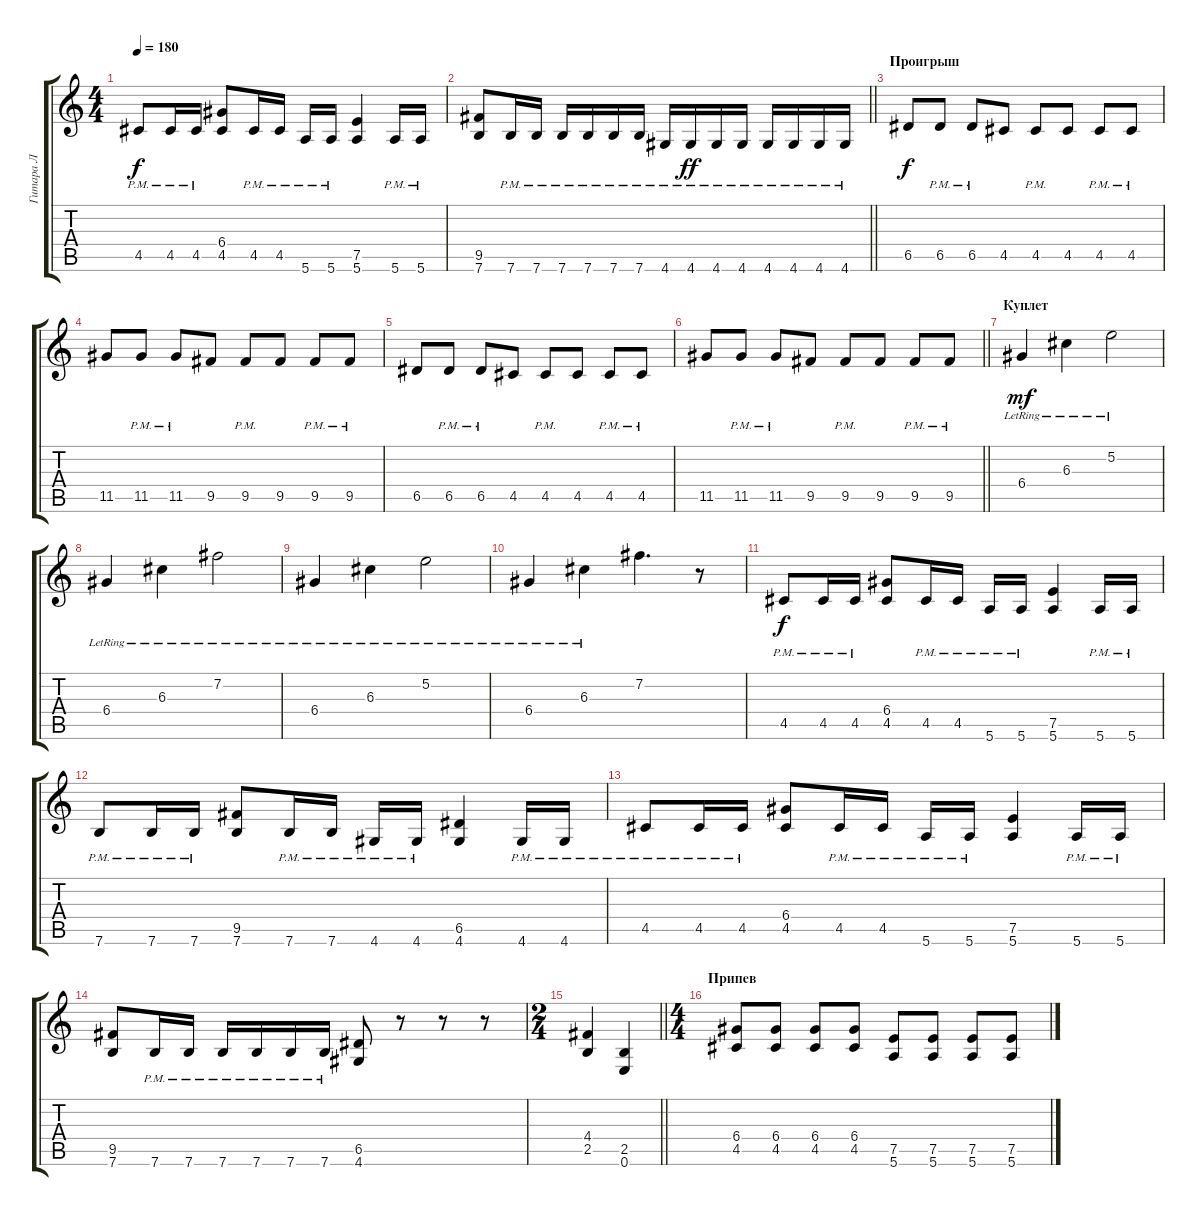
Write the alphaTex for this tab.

\track ("Гитара Л" "Гитара Л") {instrument distortionguitar}
\staff {score tabs}
\tuning (E4 B3 G3 D3 A2 E2) {hide}
\ts (4 4)
\tempo 180
\clef g2
\ks c
4.5{pm}.8{dy f} 4.5{pm}.16 4.5{pm}.16 (6.4 4.5).8 4.5{pm}.16 4.5{pm}.16 5.6{pm}.16 5.6{pm}.16 (7.5 5.6).4 5.6{pm}.16 5.6{pm}.16 |
\barLineRight lightlight
(9.5 7.6).8 7.6{pm}.16 7.6{pm}.16 7.6{pm}.16 7.6{pm}.16 7.6{pm}.16 7.6{pm}.16 4.6{pm}.16 4.6{pm}.16{dy ff} 4.6{pm}.16 4.6{pm}.16 4.6{pm}.16 4.6{pm}.16 4.6{pm}.16 4.6{pm}.16 |
\section ("" "Проигрыш")
6.5.8{dy f} 6.5{pm}.8 6.5{pm}.8 4.5.8 4.5{pm}.8 4.5.8 4.5{pm}.8 4.5{pm}.8 |
11.5.8 11.5{pm}.8 11.5{pm}.8 9.5.8 9.5{pm}.8 9.5.8 9.5{pm}.8 9.5{pm}.8 |
6.5.8 6.5{pm}.8 6.5{pm}.8 4.5.8 4.5{pm}.8 4.5.8 4.5{pm}.8 4.5{pm}.8 |
\barLineRight lightlight
11.5.8 11.5{pm}.8 11.5{pm}.8 9.5.8 9.5{pm}.8 9.5.8 9.5{pm}.8 9.5{pm}.8 |
\section ("" "Куплет")
6.4{lr}.4{dy mf} 6.3{lr}.4 5.2{lr}.2 |
6.4{lr}.4 6.3{lr}.4 7.2{lr}.2 |
6.4{lr}.4 6.3{lr}.4 5.2{lr}.2 |
6.4{lr}.4 6.3{lr}.4 7.2.4{d} r.8 |
4.5{pm}.8{dy f} 4.5{pm}.16 4.5{pm}.16 (6.4 4.5).8 4.5{pm}.16 4.5{pm}.16 5.6{pm}.16 5.6{pm}.16 (7.5 5.6).4 5.6{pm}.16 5.6{pm}.16 |
7.6{pm}.8 7.6{pm}.16 7.6{pm}.16 (9.5 7.6).8 7.6{pm}.16 7.6{pm}.16 4.6{pm}.16 4.6{pm}.16 (6.5 4.6).4 4.6{pm}.16 4.6{pm}.16 |
4.5{pm}.8 4.5{pm}.16 4.5{pm}.16 (6.4 4.5).8 4.5{pm}.16 4.5{pm}.16 5.6{pm}.16 5.6{pm}.16 (7.5 5.6).4 5.6{pm}.16 5.6{pm}.16 |
(9.5 7.6).8 7.6{pm}.16 7.6{pm}.16 7.6{pm}.16 7.6{pm}.16 7.6{pm}.16 7.6{pm}.16 (6.5 4.6).8 r.8 r.8 r.8 |
\ts (2 4)
\barLineRight lightlight
(4.4 2.5).4 (2.5 0.6).4 |
\ts (4 4)
\section ("" "Припев")
(6.4 4.5).8 (6.4 4.5).8 (6.4 4.5).8 (6.4 4.5).8 (7.5 5.6).8 (7.5 5.6).8 (7.5 5.6).8 (7.5 5.6).8
